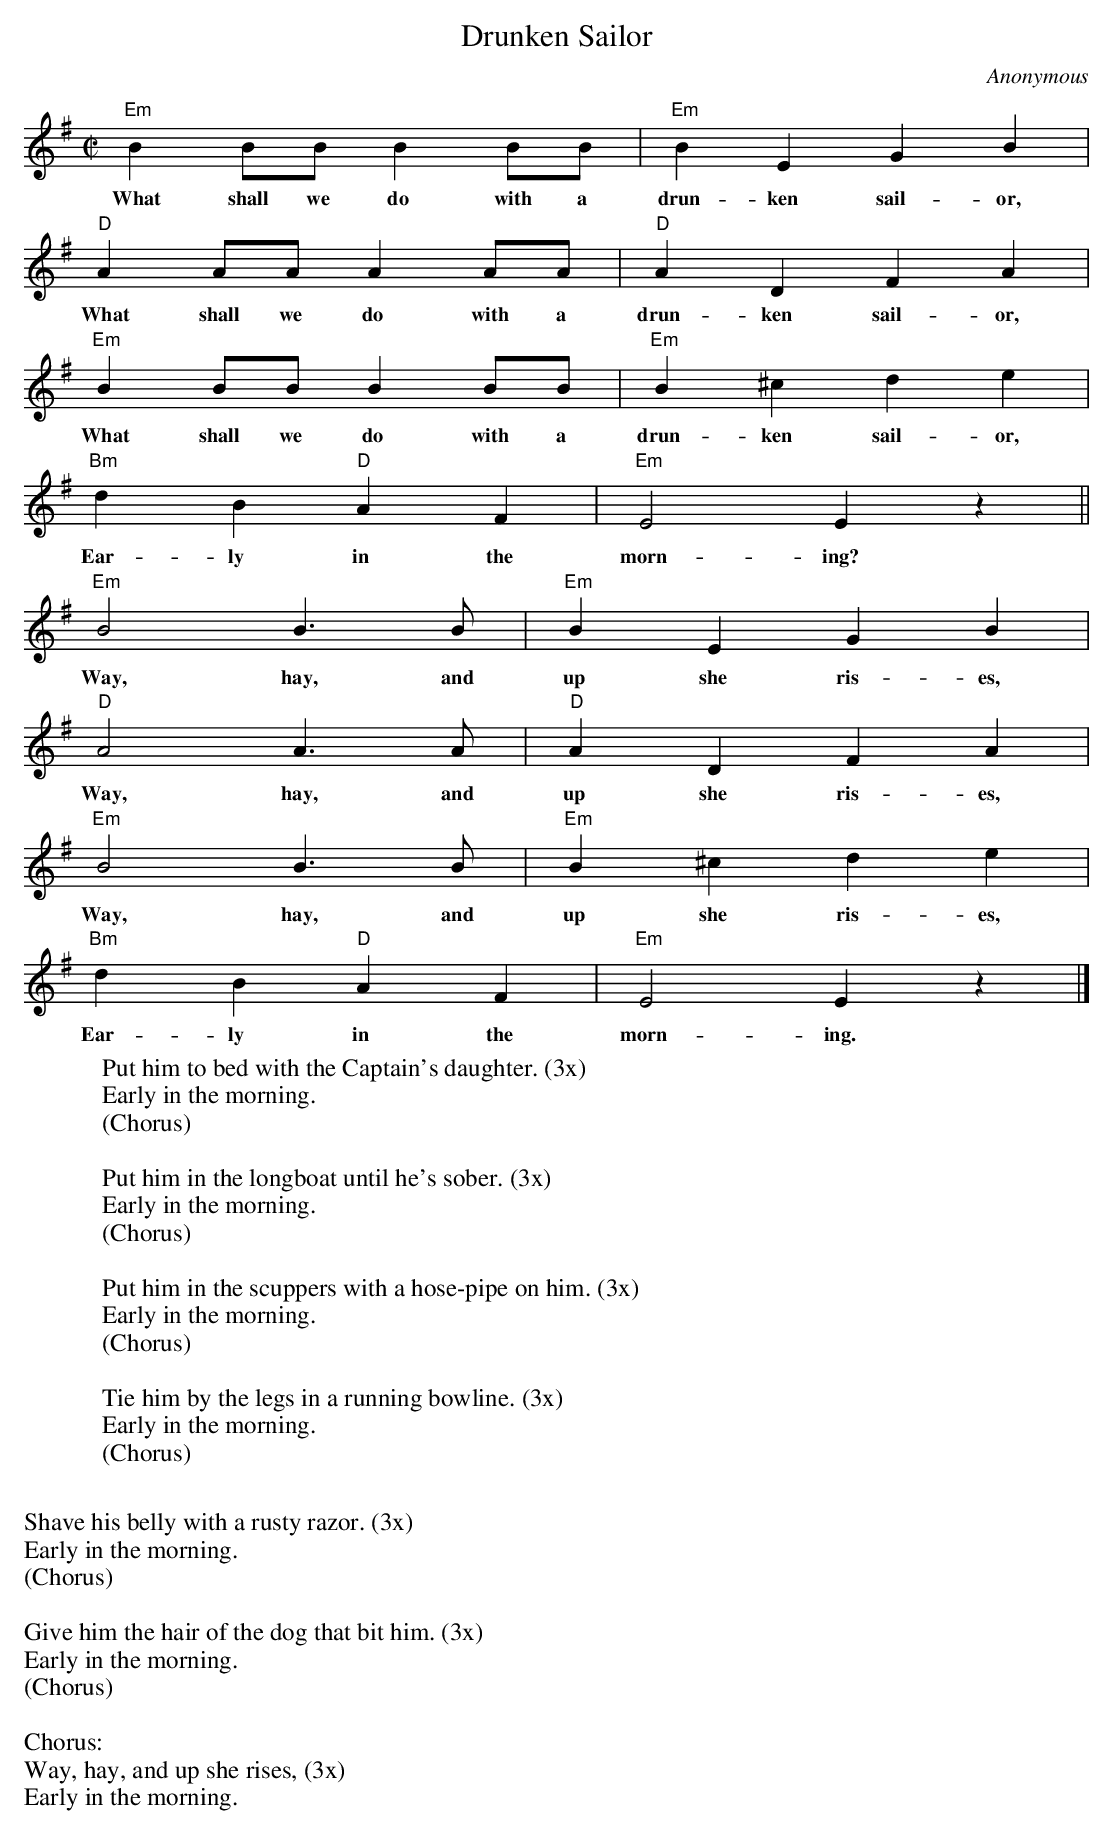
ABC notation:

X:1
T:Drunken Sailor
M:C|
L:1/8
C:Anonymous
K:Em
"Em"B2BB B2BB |"Em"B2E2G2B2 |
w:What shall we do with a drun-ken sail-or,
"D"A2AA A2AA |"D"A2D2F2A2 |
w:What shall we do with a drun-ken sail-or,
"Em"B2BB B2BB |"Em"B2^c2d2e2 |
w:What shall we do with a drun-ken sail-or,
"Bm"d2B2"D"A2F2 |"Em"E4 E2 z2 ||
w:Ear-ly in the morn-ing?
"Em"B4 B3B |"Em"B2E2G2B2 |
w:Way, hay, and up she ris-es,
"D"A4 A3A |"D"A2D2F2A2 |
w:Way, hay, and up she ris-es,
"Em"B4 B3B |"Em"B2^c2d2e2 |
w:Way, hay, and up she ris-es,
"Bm"d2B2"D"A2F2 |"Em"E4 E2 z2 |]
w:Ear-ly in the morn-ing.
W:Put him to bed with the Captain's daughter. (3x)
W:Early in the morning.
W:(Chorus)
W:
W:Put him in the longboat until he's sober. (3x)
W:Early in the morning.
W:(Chorus)
W:
W:Put him in the scuppers with a hose-pipe on him. (3x)
W:Early in the morning.
W:(Chorus)
W:
W:Tie him by the legs in a running bowline. (3x)
W:Early in the morning.
W:(Chorus)
W:
W:Shave his belly with a rusty razor. (3x)
W:Early in the morning.
W:(Chorus)
W:
W:Give him the hair of the dog that bit him. (3x)
W:Early in the morning.
W:(Chorus)
W:
W:Chorus:
W:Way, hay, and up she rises, (3x)
W:Early in the morning.
